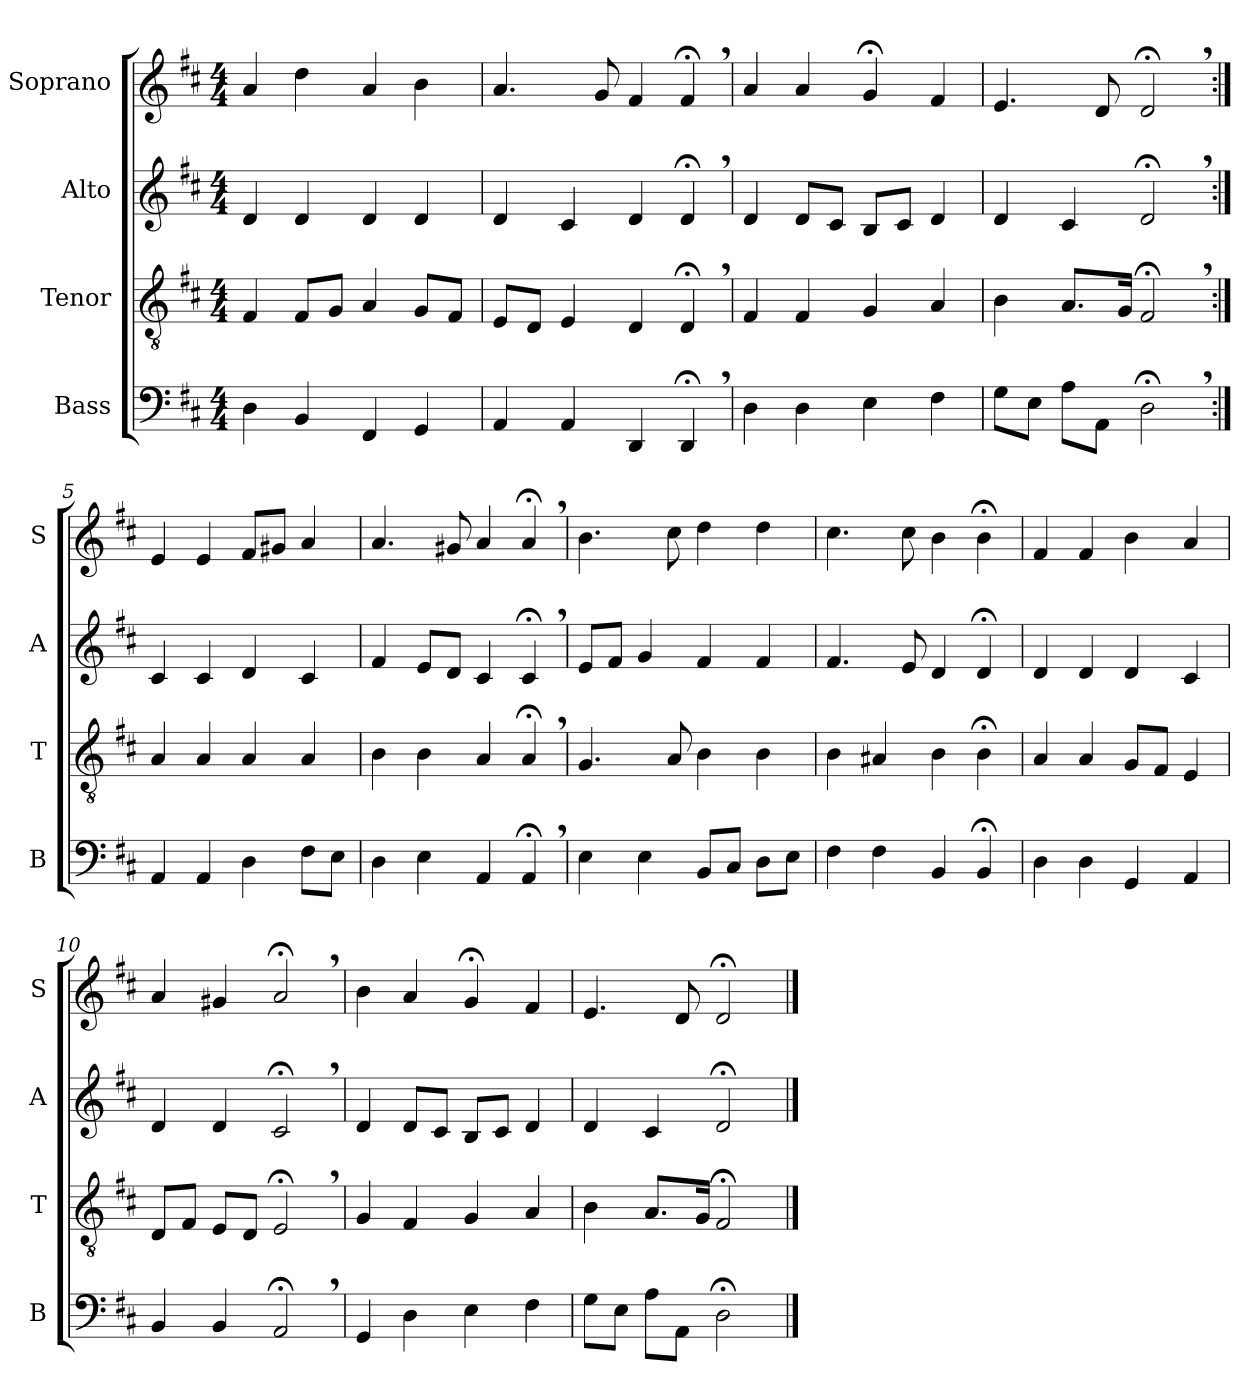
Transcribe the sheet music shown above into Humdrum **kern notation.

**kern	**kern	**kern	**kern
*part4	*part3	*part2	*part1
*staff4	*staff3	*staff2	*staff1
*I"Bass	*I"Tenor	*I"Alto	*I"Soprano
*I'B	*I'T	*I'A	*I'S
*clefF4	*clefGv2	*clefG2	*clefG2
*k[f#c#]	*k[f#c#]	*k[f#c#]	*k[f#c#]
*M4/4	*M4/4	*M4/4	*M4/4
=1	=1	=1	=1
4D\	4F#/	4d/	4a/
4BB/	8F#/L	4d/	4dd\
.	8G/J	.	.
4FF#/	4A/	4d/	4a/
4GG/	8G/L	4d/	4b\
.	8F#/J	.	.
=2	=2	=2	=2
4AA/	8E/L	4d/	4.a/
.	8D/J	.	.
4AA/	4E/	4c#/	.
.	.	.	8g/
4DD/	4D/	4d/	4f#/
4DD;<,/	4D;<,/	4d;<,/	4f#;<,/
=3	=3	=3	=3
4D\	4F#/	4d/	4a/
4D\	4F#/	8d/L	4a/
.	.	8c#/J	.
4E\	4G/	8B/L	4g;</
.	.	8c#/J	.
4F#\	4A/	4d/	4f#/
=4	=4	=4	=4
8G\L	4B\	4d/	4.e/
8E\J	.	.	.
8A\L	8.A/L	4c#/	.
8AA\J	.	.	8d/
.	16G/Jk	.	.
2D;<,\	2F#;<,/	2d;<,/	2d;<,/
=5:|!	=5:|!	=5:|!	=5:|!
4AA/	4A/	4c#/	4e/
4AA/	4A/	4c#/	4e/
4D\	4A/	4d/	8f#/L
.	.	.	8g#X/J
8F#\L	4A/	4c#/	4a/
8E\J	.	.	.
=6	=6	=6	=6
4D\	4B\	4f#/	4.a/
4E\	4B\	8e/L	.
.	.	8d/J	8g#X/
4AA/	4A/	4c#/	4a/
4AA;<,/	4A;<,/	4c#;<,/	4a;<,/
=7	=7	=7	=7
4E\	4.G/	8e/L	4.b\
.	.	8f#/J	.
4E\	.	4g/	.
.	8A/	.	8cc#\
8BB/L	4B\	4f#/	4dd\
8C#/J	.	.	.
8D\L	4B\	4f#/	4dd\
8E\J	.	.	.
=8	=8	=8	=8
4F#\	4B\	4.f#/	4.cc#\
4F#\	4A#X/	.	.
.	.	8e/	8cc#\
4BB/	4B\	4d/	4b\
4BB;</	4B;<\	4d;</	4b;<\
=9	=9	=9	=9
4D\	4A/	4d/	4f#/
4D\	4A/	4d/	4f#/
4GG/	8G/L	4d/	4b\
.	8F#/J	.	.
4AA/	4E/	4c#/	4a/
=10	=10	=10	=10
4BB/	8D/L	4d/	4a/
.	8F#/J	.	.
4BB/	8E/L	4d/	4g#X/
.	8D/J	.	.
2AA;<,/	2E;<,/	2c#;<,/	2a;<,/
=11	=11	=11	=11
4GG/	4G/	4d/	4b\
4D\	4F#/	8d/L	4a/
.	.	8c#/J	.
4E\	4G/	8B/L	4g;</
.	.	8c#/J	.
4F#\	4A/	4d/	4f#/
=12	=12	=12	=12
8G\L	4B\	4d/	4.e/
8E\J	.	.	.
8A\L	8.A/L	4c#/	.
8AA\J	.	.	8d/
.	16G/Jk	.	.
2D;<\	2F#;</	2d;</	2d;</
==	==	==	==
*-	*-	*-	*-
